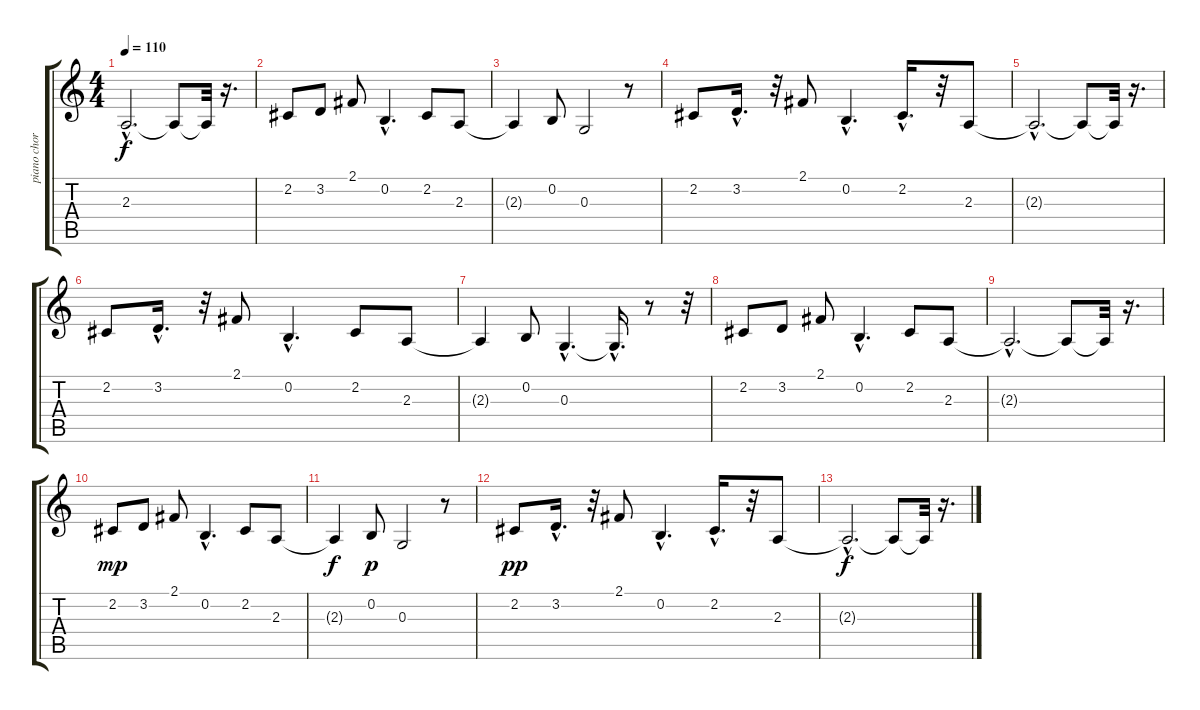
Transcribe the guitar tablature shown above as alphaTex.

\track ("piano chorus" "piano chor") {instrument electricpiano2}
\staff {score tabs}
\tuning (E4 B3 G3 D3 A2 E2) {hide}
\ts (4 4)
\tempo 110
\clef g2
\ks c
2.3{hac t}.2{d dy f} 2.3{t}.8 2.3{t}.32 r.16{d} |
2.2.8 3.2.8 2.1.8 0.2{hac}.4{d} 2.2.8 2.3.8 |
2.3{t}.4 0.2.8 0.3.2 r.8 |
2.2.8 3.2{hac}.16{d} r.32 2.1.8 0.2{hac}.4{d} 2.2{hac}.16{d} r.32 2.3.8 |
2.3{hac t}.2{d} 2.3{t}.8 2.3{t}.32 r.16{d} |
2.2.8 3.2{hac}.16{d} r.32 2.1.8 0.2{hac}.4{d} 2.2.8 2.3.8 |
2.3{t}.4 0.2.8 0.3{hac}.4{d} 0.3{hac t}.16{d} r.8 r.32 |
2.2.8 3.2.8 2.1.8 0.2{hac}.4{d} 2.2.8 2.3.8 |
2.3{hac t}.2{d} 2.3{t}.8 2.3{t}.32 r.16{d} |
2.2.8{dy mp} 3.2.8 2.1.8 0.2{hac}.4{d} 2.2.8 2.3.8 |
2.3{t}.4{dy f} 0.2.8{dy p} 0.3.2 r.8 |
2.2.8{dy pp} 3.2{hac}.16{d} r.32 2.1.8 0.2{hac}.4{d} 2.2{hac}.16{d} r.32 2.3.8 |
2.3{hac t}.2{d dy f} 2.3{t}.8 2.3{t}.32 r.16{d}
